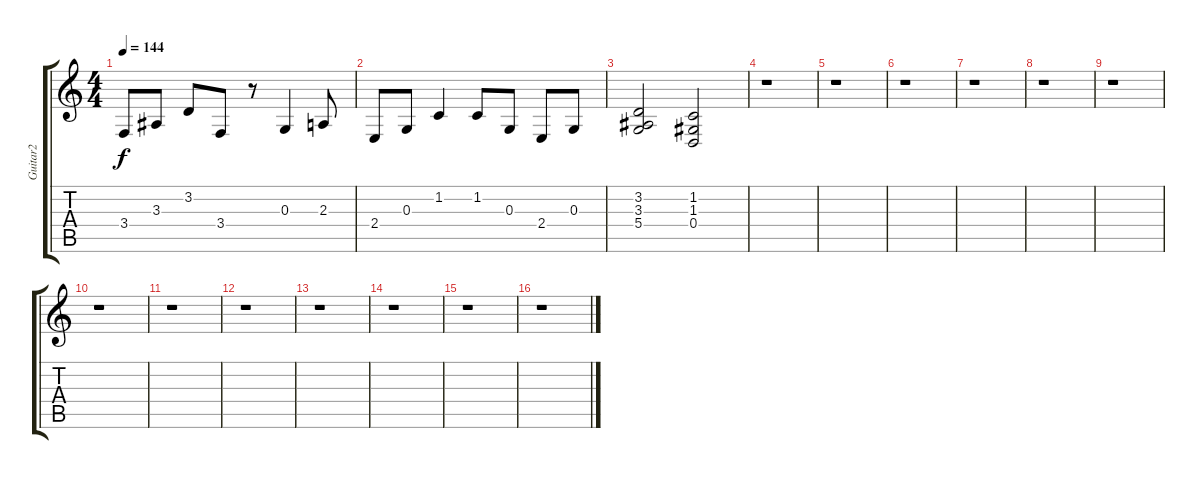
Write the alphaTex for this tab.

\track ("Guitar2             " "Guitar2   ") {instrument brasssection}
\staff {score tabs}
\tuning (E4 B3 G3 D3 A2 E2) {hide}
\ts (4 4)
\tempo 144
\clef g2
\ks c
3.4.8{dy f} 3.3.8 3.2.8 3.4.8 r.8 0.3.4 2.3.8 |
2.4.8 0.3.8 1.2.4 1.2.8 0.3.8 2.4.8 0.3.8 |
(3.2 3.3 5.4).2 (1.2 1.3 0.4).2 |
r.1 |
r.1 |
r.1 |
r.1 |
r.1 |
r.1 |
r.1 |
r.1 |
r.1 |
r.1 |
r.1 |
r.1 |
r.1
